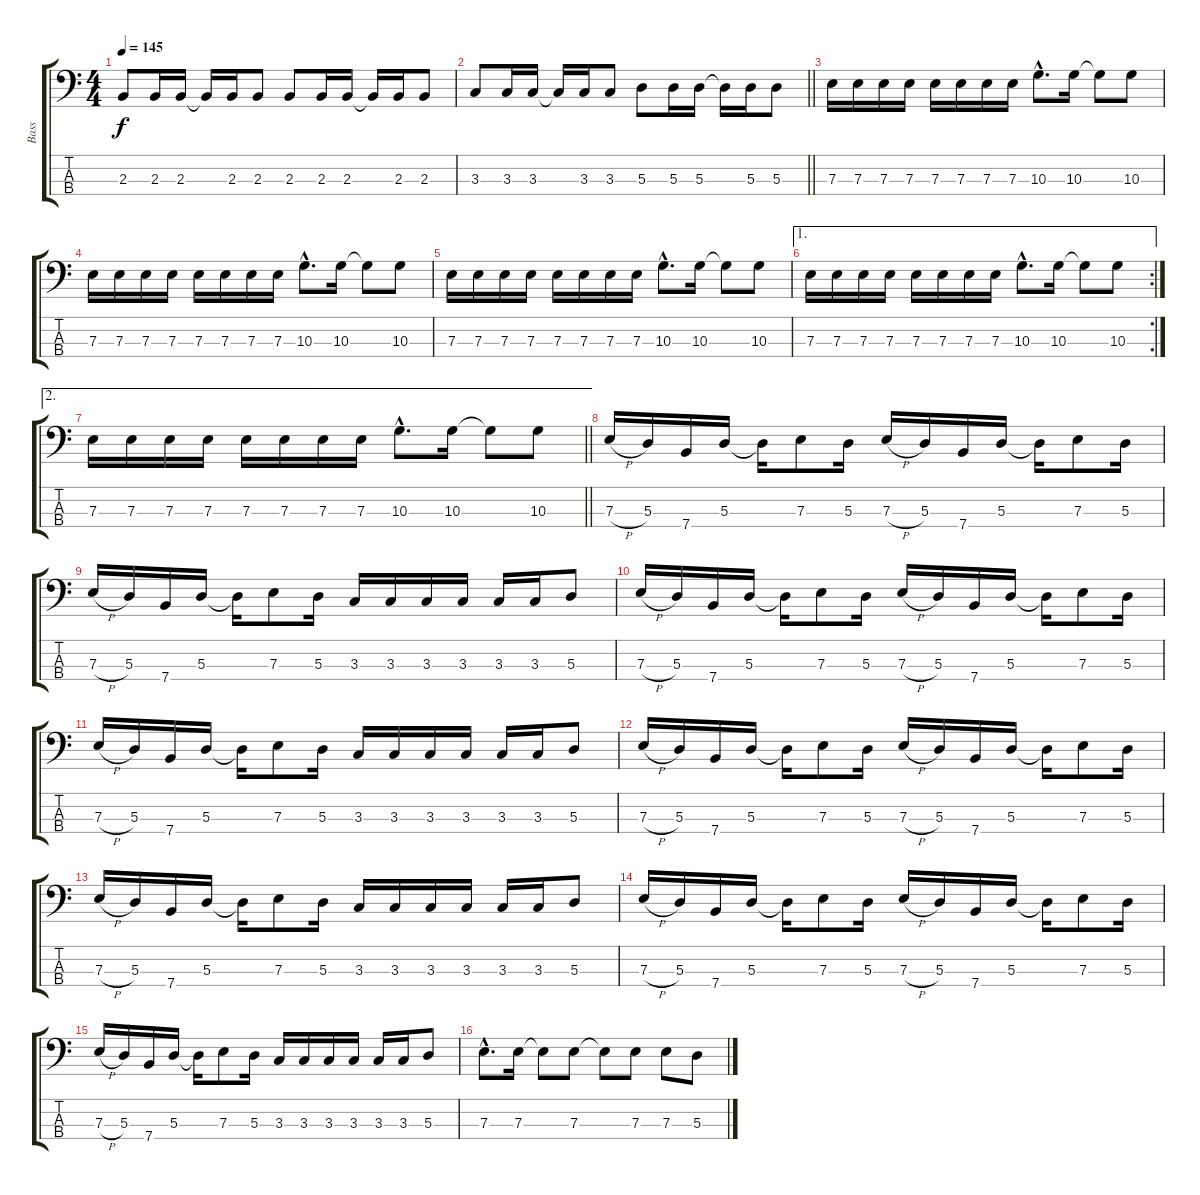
\track ("Bass" "Bass") {instrument electricbasspick}
\staff {score tabs}
\tuning (G2 D2 A1 E1) {hide}
\ts (4 4)
\tempo 145
\clef f4
\ks c
2.3.8{dy f} 2.3.16 2.3.16 2.3{t}.16 2.3.16 2.3.8 2.3.8 2.3.16 2.3.16 2.3{t}.16 2.3.16 2.3.8 |
\barLineRight lightlight
3.3.8 3.3.16 3.3.16 3.3{t}.16 3.3.16 3.3.8 5.3.8 5.3.16 5.3.16 5.3{t}.16 5.3.16 5.3.8 |
7.3.16 7.3.16 7.3.16 7.3.16 7.3.16 7.3.16 7.3.16 7.3.16 10.3{hac}.8{d} 10.3.16 10.3{t}.8 10.3.8 |
7.3.16 7.3.16 7.3.16 7.3.16 7.3.16 7.3.16 7.3.16 7.3.16 10.3{hac}.8{d} 10.3.16 10.3{t}.8 10.3.8 |
7.3.16 7.3.16 7.3.16 7.3.16 7.3.16 7.3.16 7.3.16 7.3.16 10.3{hac}.8{d} 10.3.16 10.3{t}.8 10.3.8 |
\ae 1
\rc 2
7.3.16 7.3.16 7.3.16 7.3.16 7.3.16 7.3.16 7.3.16 7.3.16 10.3{hac}.8{d} 10.3.16 10.3{t}.8 10.3.8 |
\ae 2
\barLineRight lightlight
7.3.16 7.3.16 7.3.16 7.3.16 7.3.16 7.3.16 7.3.16 7.3.16 10.3{hac}.8{d} 10.3.16 10.3{t}.8 10.3.8 |
7.3{h}.16 5.3.16 7.4.16 5.3.16 5.3{t}.16 7.3.8 5.3.16 7.3{h}.16 5.3.16 7.4.16 5.3.16 5.3{t}.16 7.3.8 5.3.16 |
7.3{h}.16 5.3.16 7.4.16 5.3.16 5.3{t}.16 7.3.8 5.3.16 3.3.16 3.3.16 3.3.16 3.3.16 3.3.16 3.3.16 5.3.8 |
7.3{h}.16 5.3.16 7.4.16 5.3.16 5.3{t}.16 7.3.8 5.3.16 7.3{h}.16 5.3.16 7.4.16 5.3.16 5.3{t}.16 7.3.8 5.3.16 |
7.3{h}.16 5.3.16 7.4.16 5.3.16 5.3{t}.16 7.3.8 5.3.16 3.3.16 3.3.16 3.3.16 3.3.16 3.3.16 3.3.16 5.3.8 |
7.3{h}.16 5.3.16 7.4.16 5.3.16 5.3{t}.16 7.3.8 5.3.16 7.3{h}.16 5.3.16 7.4.16 5.3.16 5.3{t}.16 7.3.8 5.3.16 |
7.3{h}.16 5.3.16 7.4.16 5.3.16 5.3{t}.16 7.3.8 5.3.16 3.3.16 3.3.16 3.3.16 3.3.16 3.3.16 3.3.16 5.3.8 |
7.3{h}.16 5.3.16 7.4.16 5.3.16 5.3{t}.16 7.3.8 5.3.16 7.3{h}.16 5.3.16 7.4.16 5.3.16 5.3{t}.16 7.3.8 5.3.16 |
7.3{h}.16 5.3.16 7.4.16 5.3.16 5.3{t}.16 7.3.8 5.3.16 3.3.16 3.3.16 3.3.16 3.3.16 3.3.16 3.3.16 5.3.8 |
7.3{hac}.8{d} 7.3.16 7.3{t}.8 7.3.8 7.3{t}.8 7.3.8 7.3.8 5.3.8
